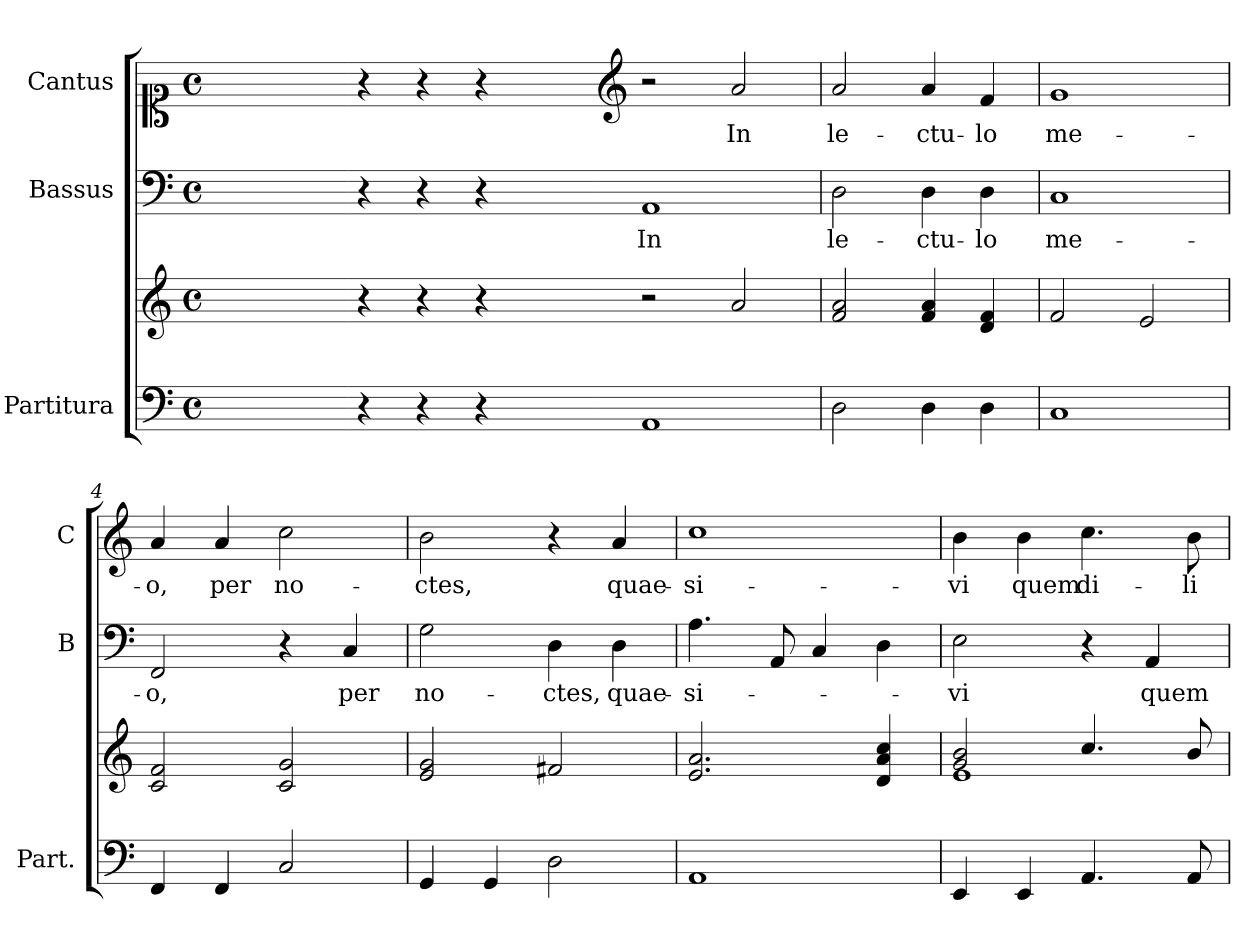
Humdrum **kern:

**kern	**kern	**kern	**text	**kern	**text
*part3	*part3	*part2	*part2	*part1	*part1
*staff4	*staff3	*staff2	*staff2	*staff1	*staff1
*I"Partitura	*	*I"Bassus	*	*I"Cantus	*
*I'Part.	*	*I'B	*	*I'C	*
*clefF4	*clefG2	*clefF4	*	*clefC1	*
*k[]	*k[]	*k[]	*	*k[]	*
*C:	*C:	*C:	*	*C:	*
*M4/4	*M4/4	*M4/4	*	*M4/4	*
*met(c)	*met(c)	*met(c)	*	*met(c)	*
=	=	=	=	=	=
1ryy	1ryy	1ryy	.	1ryy	.
=1X-	=1X-	=1X-	=1X-	=1X-	=1X-
4r	4r	4r	.	4r	.
4r	4r	4r	.	4r	.
4r	4r	4r	.	4r	.
4ryy	4ryy	4ryy	.	4ryy	.
=1-	=1-	=1-	=1-	=1-	=1-
*	*	*	*	*clefG2	*
!	!	!	!LO:LY:b	!	!
1AA	2r	1AA	In	2r	.
!	!	!	!	!	!LO:LY:b
.	2a!/	.	.	2a/	In
=2	=2	=2	=2	=2	=2
!	!	!	!LO:LY:b	!	!
!	!	!	!	!	!LO:LY:b
2D\	2f!/ 2a!/	2D\	le-	2a/	le-
!	!	!	!LO:LY:b	!	!
!	!	!	!	!	!LO:LY:b
4D\	4f!/ 4a!/	4D\	-ctu-	4a/	-ctu-
!	!	!	!LO:LY:b	!	!
!	!	!	!	!	!LO:LY:b
4D\	4d!/ 4f!/	4D\	-lo	4f/	-lo
=3	=3	=3	=3	=3	=3
!	!	!	!LO:LY:b	!	!
!	!	!	!	!	!LO:LY:b
1C	2f!/	1C	me-	1g	me-
.	2e!/	.	.	.	.
=4	=4	=4	=4	=4	=4
!	!	!	!LO:LY:b	!	!
!	!	!	!	!	!LO:LY:b
4FF/	2c!/ 2f!/	2FF/	-o,	4a/	-o,
!	!	!	!	!	!LO:LY:b
4FF/	.	.	.	4a/	per
!	!	!	!	!	!LO:LY:b
2C/	2c!/ 2g!/	4r	.	2cc\	no-
!	!	!	!LO:LY:b	!	!
.	.	4C/	per	.	.
=5	=5	=5	=5	=5	=5
!	!	!	!LO:LY:b	!	!
!	!	!	!	!	!LO:LY:b
4GG/	2e!/ 2g!/	2G\	no-	2b\	-ctes,
4GG/	.	.	.	.	.
!	!	!	!LO:LY:b	!	!
2D\	2f#X!/	4D\	-ctes,	4r	.
!	!	!	!LO:LY:b	!	!
!	!	!	!	!	!LO:LY:b
.	.	4D\	quae-	4a/	quae-
=6	=6	=6	=6	=6	=6
!	!	!	!LO:LY:b	!	!
!	!	!	!	!	!LO:LY:b
1AA	2.e!/ 2.a!/	4.A\	-si-	1cc	-si-
.	.	8AA/	.	.	.
.	.	4C/	.	.	.
.	4d!/ 4a!/ 4cc!/	4D\	.	.	.
!!LO:LB:g=z
=7	=7	=7	=7	=7	=7
*	*^	*	*	*	*
!	!	!	!	!LO:LY:b	!	!
!	!	!	!	!	!	!LO:LY:b
4EE/	2g!/ 2b!/	1e!	2E\	-vi	4b\	-vi
!	!	!	!	!	!	!LO:LY:b
4EE/	.	.	.	.	4b\	quem
!	!	!	!	!	!	!LO:LY:b
4.AA/	4.cc!/	.	4r	.	4.cc\	di-
!	!	!	!	!LO:LY:b	!	!
.	.	.	4AA/	quem	.	.
!	!	!	!	!	!	!LO:LY:b
8AA/	8b!/	.	.	.	8b\	-li-
*	*v	*v	*	*	*	*
=	=	=	=	=	=
*-	*-	*-	*-	*-	*-
